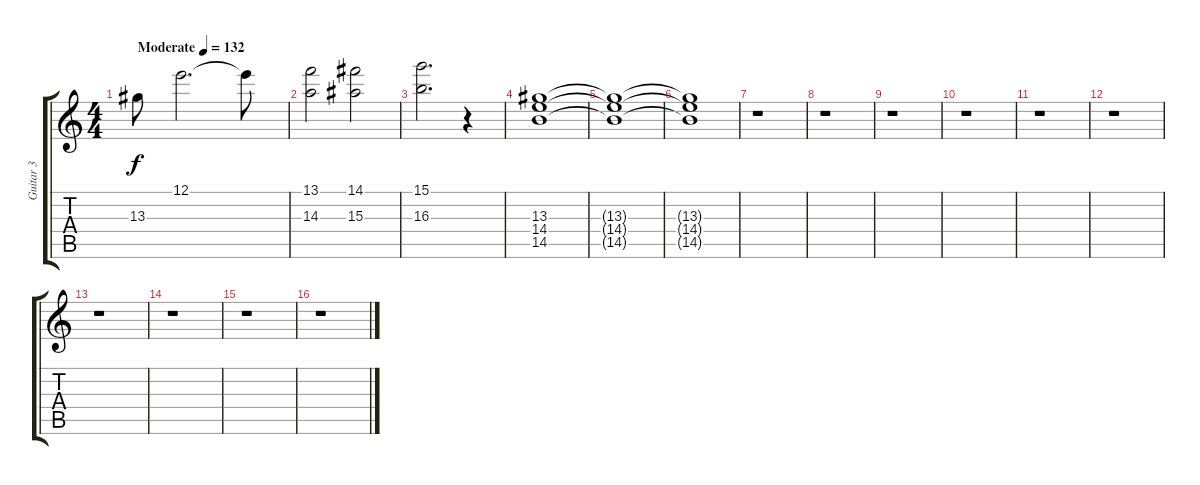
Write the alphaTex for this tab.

\track ("Guitar 3" "Guitar 3") {instrument distortionguitar}
\staff {score tabs}
\tuning (E4 B3 G3 D3 A2 E2) {hide}
\ts (4 4)
\tempo (132 "Moderate")
\clef g2
\ks c
13.3.8{dy f instrument distortionguitar} 12.1.2{d} 12.1{t}.8 |
(13.1 14.3).2 (14.1 15.3).2 |
(15.1 16.3).2{d} r.4 |
(13.3 14.4 14.5).1 |
(13.3{t} 14.4{t} 14.5{t}).1 |
(13.3{t} 14.4{t} 14.5{t}).1 |
r.1 |
r.1 |
r.1 |
r.1 |
r.1 |
r.1 |
r.1 |
r.1 |
r.1 |
r.1
